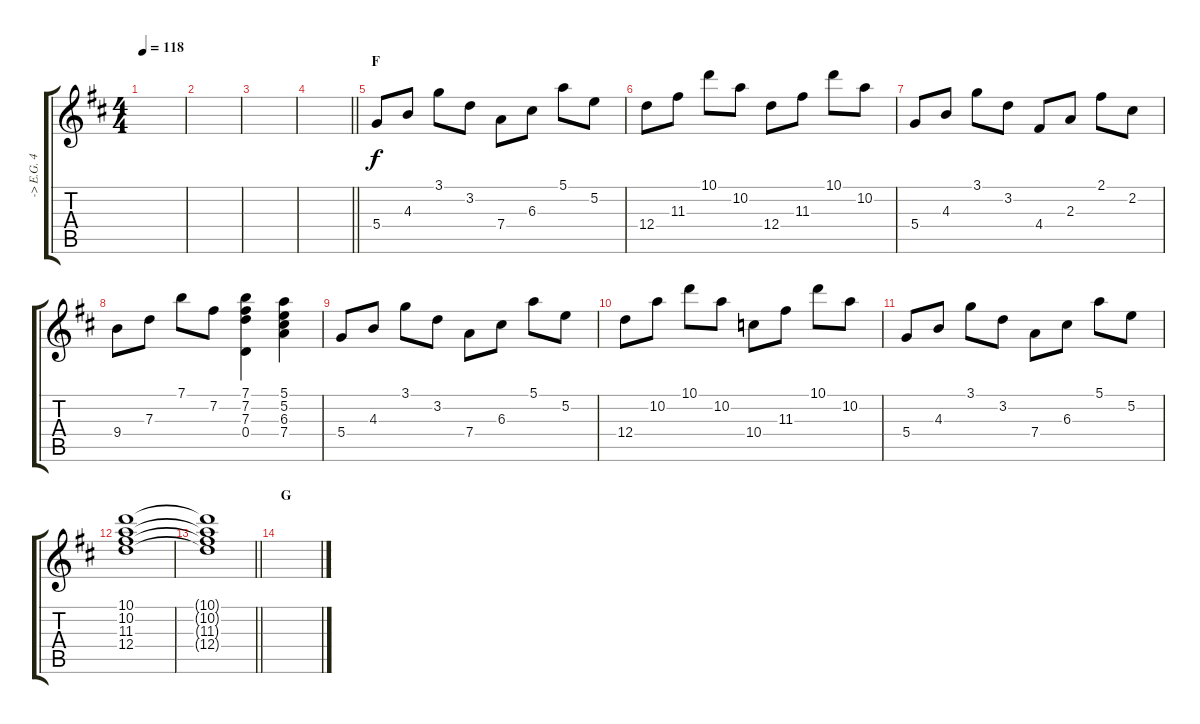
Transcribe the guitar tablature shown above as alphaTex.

\track ("-> E.G. 4" "-> E.G. 4") {instrument overdrivenguitar}
\staff {score tabs}
\tuning (E4 B3 G3 D3 A2 E2) {hide}
\ts (4 4)
\tempo 118
\clef g2
\ks d
|
|
|
\barLineRight lightlight
|
\section ("" "F")
5.4.8 4.3.8 3.1.8 3.2.8 7.4.8 6.3.8 5.1.8 5.2.8 |
12.4.8 11.3.8 10.1.8 10.2.8 12.4.8 11.3.8 10.1.8 10.2.8 |
5.4.8 4.3.8 3.1.8 3.2.8 4.4.8 2.3.8 2.1.8 2.2.8 |
9.4.8 7.3.8 7.1.8 7.2.8 (7.1 7.2 7.3 0.4).4 (5.1 5.2 6.3 7.4).4 |
5.4.8 4.3.8 3.1.8 3.2.8 7.4.8 6.3.8 5.1.8 5.2.8 |
12.4.8 10.2.8 10.1.8 10.2.8 10.4.8 11.3.8 10.1.8 10.2.8 |
5.4.8 4.3.8 3.1.8 3.2.8 7.4.8 6.3.8 5.1.8 5.2.8 |
(10.1 10.2 11.3 12.4).1 |
\barLineRight lightlight
(10.1{t} 10.2{t} 11.3{t} 12.4{t}).1 |
\section ("" "G")
